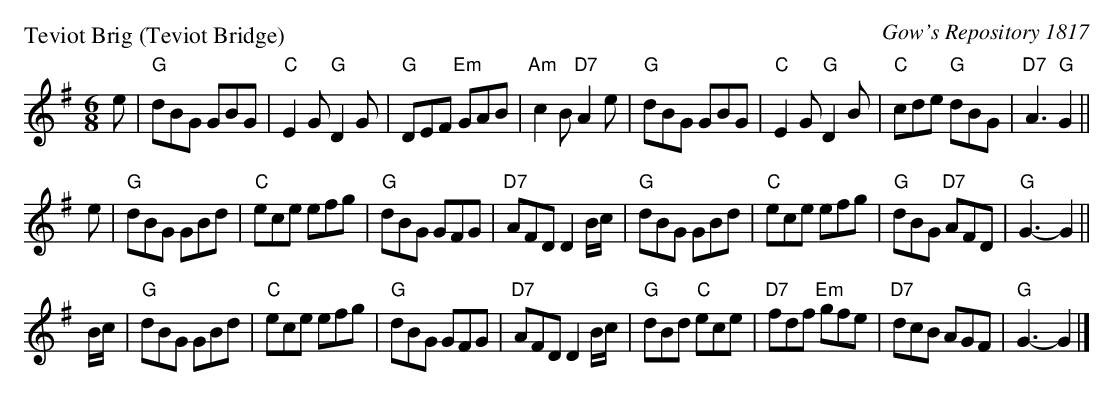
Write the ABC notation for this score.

X:1
P: Teviot Brig (Teviot Bridge)
O: Gow's Repository 1817
M: 6/8
L: 1/8
K: G
e \
| "G"dBG GBG | "C"E2G "G"D2G | "G"DEF "Em"GAB | "Am"c2B "D7"A2e \
| "G"dBG GBG | "C"E2G "G"D2B | "C"cde "G"dBG | "D7"A3 "G"G2 ||
e \
| "G"dBG GBd | "C"ece efg | "G"dBG GFG | "D7"AFD D2B/c/ \
| "G"dBG GBd | "C"ece efg | "G"dBG "D7"AFD | "G"G3- G2 ||
B/c/ \
| "G"dBG GBd | "C"ece efg | "G"dBG GFG | "D7"AFD D2B/c/ \
| "G"dBd "C"ece | "D7"fdf "Em"gfe | "D7"dcB AGF | "G"G3- G2 |]
